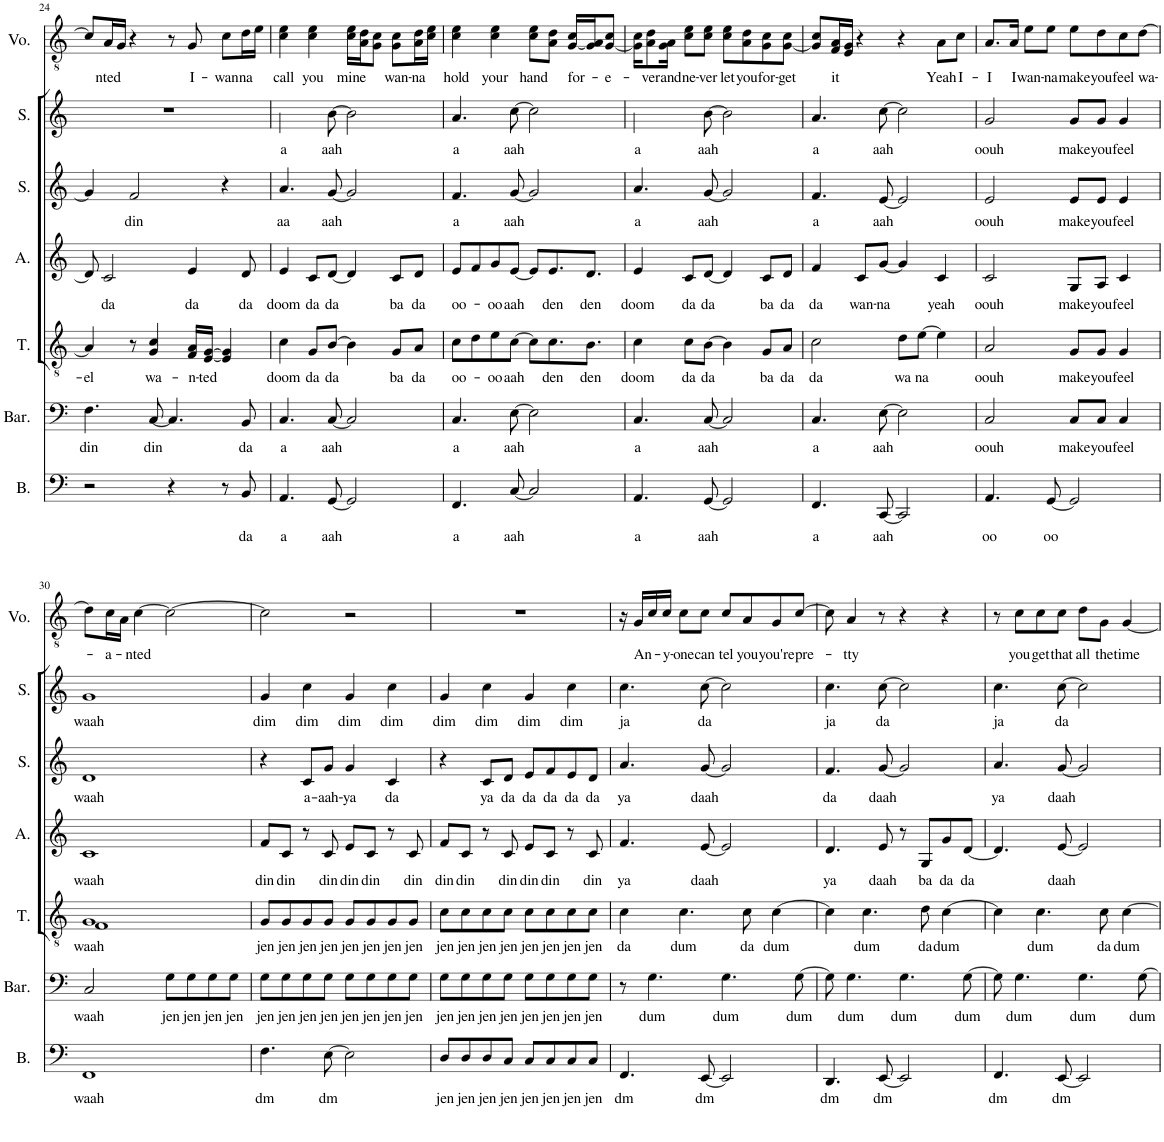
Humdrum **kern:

**kern	**text	**kern	**text	**kern	**text	**kern	**text	**kern	**text	**kern	**text	**kern	**text
*part7	*part7	*part6	*part6	*part5	*part5	*part4	*part4	*part3	*part3	*part2	*part2	*part1	*part1
*staff7	*staff7	*staff6	*staff6	*staff5	*staff5	*staff4	*staff4	*staff3	*staff3	*staff2	*staff2	*staff1	*staff1
*I"Bass	*	*I"Baritone	*	*I"Tenor	*	*I"Alto	*	*I"Soprano	*	*I"Soprano	*	*I"Voice	*
*I'B.	*	*I'Bar.	*	*I'T.	*	*I'A.	*	*I'S.	*	*I'S.	*	*I'Vo.	*
!!LO:PB:g=z
*clefF4	*	*clefF4	*	*clefGv2	*	*clefG2	*	*clefG2	*	*clefG2	*	*clefGv2	*
*k[]	*	*k[]	*	*k[]	*	*k[]	*	*k[]	*	*k[]	*	*k[]	*
*M4/4	*	*M4/4	*	*M4/4	*	*M4/4	*	*M4/4	*	*M4/4	*	*M4/4	*
=24	=24	=24	=24	=24	=24	=24	=24	=24	=24	=24	=24	=24	=24
!	!	!	!LO:LY:b	!	!LO:LY:b	!	!	!	!	!	!	!	!
2r	.	4.F\	din	4A/]	-el	8d/]	.	4g/]	.	1r	.	8c/L]	.
!	!	!	!	!	!	!	!LO:LY:b	!	!	!	!	!	!LO:LY:b
.	.	.	.	.	.	2c/	da	.	.	.	.	16A/L	nted
.	.	.	.	.	.	.	.	.	.	.	.	16G/JJ	.
!	!	!	!	!	!	!	!	!	!LO:LY:b	!	!	!	!
.	.	.	.	8r	.	.	.	2f/	din	.	.	4r	.
!	!	!	!LO:LY:b	!	!LO:LY:b	!	!	!	!	!	!	!	!
.	.	[8C/	din	4G/ 4c/	wa-	.	.	.	.	.	.	.	.
4r	.	4.C/]	.	.	.	.	.	.	.	.	.	8r	.
!	!	!	!	!	!LO:LY:b	!	!LO:LY:b	!	!	!	!	!	!LO:LY:b
.	.	.	.	16F/ 16A/LL	-n-	4e/	da	.	.	.	.	8G/	I-
!	!	!	!	!	!LO:LY:b	!	!	!	!	!	!	!	!
.	.	.	.	[16E/ [16G/JJ	-ted	.	.	.	.	.	.	.	.
!	!	!	!	!	!	!	!	!	!	!	!	!	!LO:LY:b
8r	.	.	.	4E/] 4G/]	.	.	.	4r	.	.	.	8c\L	-wan
!	!LO:LY:b	!	!LO:LY:b	!	!	!	!LO:LY:b	!	!	!	!	!	!LO:LY:b
8BB/	da	8BB/	da	.	.	8d/	da	.	.	.	.	16d\L	na
.	.	.	.	.	.	.	.	.	.	.	.	16e\JJ	.
=25	=25	=25	=25	=25	=25	=25	=25	=25	=25	=25	=25	=25	=25
!	!LO:LY:b	!	!LO:LY:b	!	!LO:LY:b	!	!LO:LY:b	!	!LO:LY:b	!	!LO:LY:b	!	!LO:LY:b
4.AA/	a	4.C/	a	4c\	doom	4e/	doom	4.a/	aa	4.cc\	a	4c\ 4e\	call
!	!	!	!	!	!LO:LY:b	!	!LO:LY:b	!	!	!	!	!	!LO:LY:b
.	.	.	.	8G/L	da	8c/L	da	.	.	.	.	4c\ 4e\	you
!	!LO:LY:b	!	!LO:LY:b	!	!LO:LY:b	!	!LO:LY:b	!	!LO:LY:b	!	!LO:LY:b	!	!
[8GG/	aah	[8C/	aah	[8B/J	da	[8d/J	da	[8g/	aah	[8b\	aah	.	.
!	!	!	!	!	!	!	!	!	!	!	!	!	!LO:LY:b
2GG/]	.	2C/]	.	4B\]	.	4d/]	.	2g/]	.	2b\]	.	16c\ 16e\LL	mine
.	.	.	.	.	.	.	.	.	.	.	.	16A\ 16d\J	.
.	.	.	.	.	.	.	.	.	.	.	.	8G\ 8c\J	.
!	!	!	!	!	!LO:LY:b	!	!LO:LY:b	!	!	!	!	!	!LO:LY:b
.	.	.	.	8G/L	ba	8c/L	ba	.	.	.	.	8G\ 8c\L	wan-
!	!	!	!	!	!LO:LY:b	!	!LO:LY:b	!	!	!	!	!	!LO:LY:b
.	.	.	.	8A/J	da	8d/J	da	.	.	.	.	16A\ 16d\L	-na
.	.	.	.	.	.	.	.	.	.	.	.	16c\ 16e\JJ	.
=26	=26	=26	=26	=26	=26	=26	=26	=26	=26	=26	=26	=26	=26
!	!LO:LY:b	!	!LO:LY:b	!	!LO:LY:b	!	!LO:LY:b	!	!LO:LY:b	!	!LO:LY:b	!	!LO:LY:b
4.FF/	a	4.C/	a	8c\L	oo-	8e/L	oo-	4.f/	a	4.a/	a	4c\ 4e\	hold
.	.	.	.	8d\	.	8f/	.	.	.	.	.	.	.
!	!	!	!	!	!LO:LY:b	!	!LO:LY:b	!	!	!	!	!	!LO:LY:b
.	.	.	.	8e\	-oo	8g/	oo	.	.	.	.	4c\ 4e\	your
!	!LO:LY:b	!	!LO:LY:b	!	!LO:LY:b	!	!LO:LY:b	!	!LO:LY:b	!	!LO:LY:b	!	!
[8C/	aah	[8E\	aah	[8c\J	aah	[8e/J	aah	[8g/	aah	[8cc\	aah	.	.
!	!	!	!	!	!	!	!	!	!	!	!	!	!LO:LY:b
2C/]	.	2E\]	.	8c\L]	.	8e/L]	.	2g/]	.	2cc\]	.	8c\ 8e\L	hand
!	!	!	!	!	!LO:LY:b	!	!LO:LY:b	!	!	!	!	!	!
.	.	.	.	8.c\	den	8.e/	den	.	.	.	.	8A\ 8d\J	.
!	!	!	!	!	!	!	!	!	!	!	!	!	!LO:LY:b
.	.	.	.	.	.	.	.	.	.	.	.	[16G/ 16c/LL	for-
!	!	!	!	!	!LO:LY:b	!	!LO:LY:b	!	!	!	!	!	!
.	.	.	.	8.B\J	den	8.d/J	den	.	.	.	.	16G/] 16A/J	.
!	!	!	!	!	!	!	!	!	!	!	!	!	!LO:LY:b
.	.	.	.	.	.	.	.	.	.	.	.	[8G/ 8c/J	-e-
=27	=27	=27	=27	=27	=27	=27	=27	=27	=27	=27	=27	=27	=27
!	!LO:LY:b	!	!LO:LY:b	!	!LO:LY:b	!	!LO:LY:b	!	!LO:LY:b	!	!LO:LY:b	!	!
4.AA/	a	4.C/	a	4c\	doom	4e/	doom	4.a/	a	4.cc\	a	16G\] 16c\KL	.
!	!	!	!	!	!	!	!	!	!	!	!	!	!LO:LY:b
.	.	.	.	.	.	.	.	.	.	.	.	8A\ 8d\	-ver
!	!	!	!	!	!	!	!	!	!	!	!	!	!LO:LY:b
.	.	.	.	.	.	.	.	.	.	.	.	16G\ 16A\Jk	and
!	!	!	!	!	!LO:LY:b	!	!LO:LY:b	!	!	!	!	!	!LO:LY:b
.	.	.	.	8c\L	da	8c/L	da	.	.	.	.	8c\ 8e\L	ne-
!	!LO:LY:b	!	!LO:LY:b	!	!LO:LY:b	!	!LO:LY:b	!	!LO:LY:b	!	!LO:LY:b	!	!LO:LY:b
[8GG/	aah	[8C/	aah	[8B\J	da	[8d/J	da	[8g/	aah	[8b\	aah	8c\ 8e\J	-ver
!	!	!	!	!	!	!	!	!	!	!	!	!	!LO:LY:b
2GG/]	.	2C/]	.	4B\]	.	4d/]	.	2g/]	.	2b\]	.	8c\ 8e\L	let
!	!	!	!	!	!	!	!	!	!	!	!	!	!LO:LY:b
.	.	.	.	.	.	.	.	.	.	.	.	8A\ 8d\	you
!	!	!	!	!	!LO:LY:b	!	!LO:LY:b	!	!	!	!	!	!LO:LY:b
.	.	.	.	8G/L	ba	8c/L	ba	.	.	.	.	8G\ 8c\	for-
!	!	!	!	!	!LO:LY:b	!	!LO:LY:b	!	!	!	!	!	!LO:LY:b
.	.	.	.	8A/J	da	8d/J	da	.	.	.	.	[8G\ 8c\J	-get
=28	=28	=28	=28	=28	=28	=28	=28	=28	=28	=28	=28	=28	=28
!	!LO:LY:b	!	!LO:LY:b	!	!LO:LY:b	!	!LO:LY:b	!	!LO:LY:b	!	!LO:LY:b	!	!
4.FF/	a	4.C/	a	2c\	da	4f/	da	4.f/	a	4.a/	a	8G/] 8c/L	.
!	!	!	!	!	!	!	!	!	!	!	!	!	!LO:LY:b
.	.	.	.	.	.	.	.	.	.	.	.	16F/ 16A/L	it
.	.	.	.	.	.	.	.	.	.	.	.	16E/ 16G/JJ	.
!	!	!	!	!	!	!	!LO:LY:b	!	!	!	!	!	!
.	.	.	.	.	.	8c/L	wan-	.	.	.	.	4r	.
!	!LO:LY:b	!	!LO:LY:b	!	!	!	!LO:LY:b	!	!LO:LY:b	!	!LO:LY:b	!	!
[8CC/	aah	[8E\	aah	.	.	[8g/J	-na	[8e/	aah	[8cc\	aah	.	.
!	!	!	!	!	!LO:LY:b	!	!	!	!	!	!	!	!
2CC/]	.	2E\]	.	8d\L	wa	4g/]	.	2e/]	.	2cc\]	.	4r	.
!	!	!	!	!	!LO:LY:b	!	!	!	!	!	!	!	!
.	.	.	.	[8e\J	na	.	.	.	.	.	.	.	.
!	!	!	!	!	!	!	!LO:LY:b	!	!	!	!	!	!LO:LY:b
.	.	.	.	4e\]	.	4c/	yeah	.	.	.	.	8A\L	Yeah
!	!	!	!	!	!	!	!	!	!	!	!	!	!LO:LY:b
.	.	.	.	.	.	.	.	.	.	.	.	8c\J	I-
=29	=29	=29	=29	=29	=29	=29	=29	=29	=29	=29	=29	=29	=29
!	!LO:LY:b	!	!LO:LY:b	!	!LO:LY:b	!	!LO:LY:b	!	!LO:LY:b	!	!LO:LY:b	!	!LO:LY:b
4.AA/	oo	2C/	oouh	2A/	oouh	2c/	oouh	2e/	oouh	2g/	oouh	8.A/L	-I
!	!	!	!	!	!	!	!	!	!	!	!	!	!LO:LY:b
.	.	.	.	.	.	.	.	.	.	.	.	16A/Jk	I
!	!	!	!	!	!	!	!	!	!	!	!	!	!LO:LY:b
.	.	.	.	.	.	.	.	.	.	.	.	8e\L	wan-
!	!LO:LY:b	!	!	!	!	!	!	!	!	!	!	!	!LO:LY:b
[8GG/	oo	.	.	.	.	.	.	.	.	.	.	8e\J	-na
!	!	!	!LO:LY:b	!	!LO:LY:b	!	!LO:LY:b	!	!LO:LY:b	!	!LO:LY:b	!	!LO:LY:b
2GG/]	.	8C/L	make	8G/L	make	8G/L	make	8e/L	make	8g/L	make	8e\L	make
!	!	!	!LO:LY:b	!	!LO:LY:b	!	!LO:LY:b	!	!LO:LY:b	!	!LO:LY:b	!	!LO:LY:b
.	.	8C/J	you	8G/J	you	8A/J	you	8e/J	you	8g/J	you	8d\	you
!	!	!	!LO:LY:b	!	!LO:LY:b	!	!LO:LY:b	!	!LO:LY:b	!	!LO:LY:b	!	!LO:LY:b
.	.	4C/	feel	4G/	feel	4c/	feel	4e/	feel	4g/	feel	8c\	feel
!	!	!	!	!	!	!	!	!	!	!	!	!	!LO:LY:b
.	.	.	.	.	.	.	.	.	.	.	.	[8d\J	wa-
!!LO:LB:g=z
=30	=30	=30	=30	=30	=30	=30	=30	=30	=30	=30	=30	=30	=30
!	!LO:LY:b	!	!LO:LY:b	!	!LO:LY:b	!	!LO:LY:b	!	!LO:LY:b	!	!LO:LY:b	!	!
*	*	*	*	*^	*	*	*	*	*	*	*	*	*
1FF	waah	2C/	waah	1G	1F	waah	1c	waah	1d	waah	1g	waah	8d\L]	.
!	!	!	!	!	!	!	!	!	!	!	!	!	!	!LO:LY:b
.	.	.	.	.	.	.	.	.	.	.	.	.	16c\L	-a-
.	.	.	.	.	.	.	.	.	.	.	.	.	16A\JJ	.
!	!	!	!	!	!	!	!	!	!	!	!	!	!	!LO:LY:b
.	.	.	.	.	.	.	.	.	.	.	.	.	[4c\	-nted
!	!	!	!LO:LY:b	!	!	!	!	!	!	!	!	!	!	!
.	.	8G\L	jen	.	.	.	.	.	.	.	.	.	2c\_	.
!	!	!	!LO:LY:b	!	!	!	!	!	!	!	!	!	!	!
.	.	8G\	jen	.	.	.	.	.	.	.	.	.	.	.
!	!	!	!LO:LY:b	!	!	!	!	!	!	!	!	!	!	!
.	.	8G\	jen	.	.	.	.	.	.	.	.	.	.	.
!	!	!	!LO:LY:b	!	!	!	!	!	!	!	!	!	!	!
.	.	8G\J	jen	.	.	.	.	.	.	.	.	.	.	.
*	*	*	*	*v	*v	*	*	*	*	*	*	*	*	*
=31	=31	=31	=31	=31	=31	=31	=31	=31	=31	=31	=31	=31	=31
!	!LO:LY:b	!	!LO:LY:b	!	!LO:LY:b	!	!LO:LY:b	!	!	!	!LO:LY:b	!	!
4.F\	dm	8G\L	jen	8G/L	jen	8f/L	din	4r	.	4g/	dim	2c\]	.
!	!	!	!LO:LY:b	!	!LO:LY:b	!	!LO:LY:b	!	!	!	!	!	!
.	.	8G\	jen	8G/	jen	8c/J	din	.	.	.	.	.	.
!	!	!	!LO:LY:b	!	!LO:LY:b	!	!	!	!LO:LY:b	!	!LO:LY:b	!	!
.	.	8G\	jen	8G/	jen	8r	.	8c/L	a-	4cc\	dim	.	.
!	!LO:LY:b	!	!LO:LY:b	!	!LO:LY:b	!	!LO:LY:b	!	!LO:LY:b	!	!	!	!
[8E\	dm	8G\J	jen	8G/J	jen	8c/	din	8g/J	-aah-	.	.	.	.
!	!	!	!LO:LY:b	!	!LO:LY:b	!	!LO:LY:b	!	!LO:LY:b	!	!LO:LY:b	!	!
2E\]	.	8G\L	jen	8G/L	jen	8e/L	din	4g/	-ya	4g/	dim	2r	.
!	!	!	!LO:LY:b	!	!LO:LY:b	!	!LO:LY:b	!	!	!	!	!	!
.	.	8G\	jen	8G/	jen	8c/J	din	.	.	.	.	.	.
!	!	!	!LO:LY:b	!	!LO:LY:b	!	!	!	!LO:LY:b	!	!LO:LY:b	!	!
.	.	8G\	jen	8G/	jen	8r	.	4c/	da	4cc\	dim	.	.
!	!	!	!LO:LY:b	!	!LO:LY:b	!	!LO:LY:b	!	!	!	!	!	!
.	.	8G\J	jen	8G/J	jen	8c/	din	.	.	.	.	.	.
=32	=32	=32	=32	=32	=32	=32	=32	=32	=32	=32	=32	=32	=32
!	!LO:LY:b	!	!LO:LY:b	!	!LO:LY:b	!	!LO:LY:b	!	!	!	!LO:LY:b	!	!
8D/L	jen	8G\L	jen	8c\L	jen	8f/L	din	4r	.	4g/	dim	1r	.
!	!LO:LY:b	!	!LO:LY:b	!	!LO:LY:b	!	!LO:LY:b	!	!	!	!	!	!
8D/	jen	8G\	jen	8c\	jen	8c/J	din	.	.	.	.	.	.
!	!LO:LY:b	!	!LO:LY:b	!	!LO:LY:b	!	!	!	!LO:LY:b	!	!LO:LY:b	!	!
8D/	jen	8G\	jen	8c\	jen	8r	.	8c/L	ya	4cc\	dim	.	.
!	!LO:LY:b	!	!LO:LY:b	!	!LO:LY:b	!	!LO:LY:b	!	!LO:LY:b	!	!	!	!
8C/J	jen	8G\J	jen	8c\J	jen	8c/	din	8d/J	da	.	.	.	.
!	!LO:LY:b	!	!LO:LY:b	!	!LO:LY:b	!	!LO:LY:b	!	!LO:LY:b	!	!LO:LY:b	!	!
8C/L	jen	8G\L	jen	8c\L	jen	8e/L	din	8e/L	da	4g/	dim	.	.
!	!LO:LY:b	!	!LO:LY:b	!	!LO:LY:b	!	!LO:LY:b	!	!LO:LY:b	!	!	!	!
8C/	jen	8G\	jen	8c\	jen	8c/J	din	8f/	da	.	.	.	.
!	!LO:LY:b	!	!LO:LY:b	!	!LO:LY:b	!	!	!	!LO:LY:b	!	!LO:LY:b	!	!
8C/	jen	8G\	jen	8c\	jen	8r	.	8e/	da	4cc\	dim	.	.
!	!LO:LY:b	!	!LO:LY:b	!	!LO:LY:b	!	!LO:LY:b	!	!LO:LY:b	!	!	!	!
8C/J	jen	8G\J	jen	8c\J	jen	8c/	din	8d/J	da	.	.	.	.
=33	=33	=33	=33	=33	=33	=33	=33	=33	=33	=33	=33	=33	=33
!	!LO:LY:b	!	!	!	!LO:LY:b	!	!LO:LY:b	!	!LO:LY:b	!	!LO:LY:b	!	!
4.FF/	dm	8r	.	4c\	da	4.f/	ya	4.a/	ya	4.cc\	ja	16r	.
!	!	!	!	!	!	!	!	!	!	!	!	!	!LO:LY:b
.	.	.	.	.	.	.	.	.	.	.	.	16G/LL	An-
!	!	!	!LO:LY:b	!	!	!	!	!	!	!	!	!	!
.	.	4.G\	dum	.	.	.	.	.	.	.	.	16c/	.
!	!	!	!	!	!	!	!	!	!	!	!	!	!LO:LY:b
.	.	.	.	.	.	.	.	.	.	.	.	16c/JJ	y-
!	!	!	!	!	!LO:LY:b	!	!	!	!	!	!	!	!LO:LY:b
.	.	.	.	4.c\	dum	.	.	.	.	.	.	8c\L	-one
!	!LO:LY:b	!	!	!	!	!	!LO:LY:b	!	!LO:LY:b	!	!LO:LY:b	!	!LO:LY:b
[8EE/	dm	.	.	.	.	[8e/	daah	[8g/	daah	[8cc\	da	8c\J	can
!	!	!	!LO:LY:b	!	!	!	!	!	!	!	!	!	!LO:LY:b
2EE/]	.	4.G\	dum	.	.	2e/]	.	2g/]	.	2cc\]	.	8c/L	tel
!	!	!	!	!	!LO:LY:b	!	!	!	!	!	!	!	!LO:LY:b
.	.	.	.	8c\	da	.	.	.	.	.	.	8A/	you
!	!	!	!	!	!LO:LY:b	!	!	!	!	!	!	!	!LO:LY:b
.	.	.	.	[4c\	dum	.	.	.	.	.	.	8G/	you're
!	!	!	!LO:LY:b	!	!	!	!	!	!	!	!	!	!LO:LY:b
.	.	[8G\	dum	.	.	.	.	.	.	.	.	[8c/J	pre-
=34	=34	=34	=34	=34	=34	=34	=34	=34	=34	=34	=34	=34	=34
!	!LO:LY:b	!	!	!	!	!	!LO:LY:b	!	!LO:LY:b	!	!LO:LY:b	!	!
4.DD/	dm	8G\]	.	4c\]	.	4.d/	ya	4.f/	da	4.cc\	ja	8c\]	.
!	!	!	!LO:LY:b	!	!	!	!	!	!	!	!	!	!LO:LY:b
.	.	4.G\	dum	.	.	.	.	.	.	.	.	4A/	-tty
!	!	!	!	!	!LO:LY:b	!	!	!	!	!	!	!	!
.	.	.	.	4.c\	dum	.	.	.	.	.	.	.	.
!	!LO:LY:b	!	!	!	!	!	!LO:LY:b	!	!LO:LY:b	!	!LO:LY:b	!	!
[8EE/	dm	.	.	.	.	8e/	daah	[8g/	daah	[8cc\	da	8r	.
!	!	!	!LO:LY:b	!	!	!	!	!	!	!	!	!	!
2EE/]	.	4.G\	dum	.	.	8r	.	2g/]	.	2cc\]	.	4r	.
!	!	!	!	!	!LO:LY:b	!	!LO:LY:b	!	!	!	!	!	!
.	.	.	.	8d\	da	8G/L	ba	.	.	.	.	.	.
!	!	!	!	!	!LO:LY:b	!	!LO:LY:b	!	!	!	!	!	!
.	.	.	.	[4c\	dum	8g/	da	.	.	.	.	4r	.
!	!	!	!LO:LY:b	!	!	!	!LO:LY:b	!	!	!	!	!	!
.	.	[8G\	dum	.	.	[8d/J	da	.	.	.	.	.	.
=35	=35	=35	=35	=35	=35	=35	=35	=35	=35	=35	=35	=35	=35
!	!LO:LY:b	!	!	!	!	!	!	!	!LO:LY:b	!	!LO:LY:b	!	!
4.FF/	dm	8G\]	.	4c\]	.	4.d/]	.	4.a/	ya	4.cc\	ja	8r	.
!	!	!	!LO:LY:b	!	!	!	!	!	!	!	!	!	!LO:LY:b
.	.	4.G\	dum	.	.	.	.	.	.	.	.	8c\L	you
!	!	!	!	!	!LO:LY:b	!	!	!	!	!	!	!	!LO:LY:b
.	.	.	.	4.c\	dum	.	.	.	.	.	.	8c\	get
!	!LO:LY:b	!	!	!	!	!	!LO:LY:b	!	!LO:LY:b	!	!LO:LY:b	!	!LO:LY:b
[8EE/	dm	.	.	.	.	[8e/	daah	[8g/	daah	[8cc\	da	8c\J	that
!	!	!	!LO:LY:b	!	!	!	!	!	!	!	!	!	!LO:LY:b
2EE/]	.	4.G\	dum	.	.	2e/]	.	2g/]	.	2cc\]	.	8d\L	all
!	!	!	!	!	!LO:LY:b	!	!	!	!	!	!	!	!LO:LY:b
.	.	.	.	8c\	da	.	.	.	.	.	.	8G\J	the
!	!	!	!	!	!LO:LY:b	!	!	!	!	!	!	!	!LO:LY:b
.	.	.	.	[4c\	dum	.	.	.	.	.	.	[4G/	time
!	!	!	!LO:LY:b	!	!	!	!	!	!	!	!	!	!
.	.	[8G\	dum	.	.	.	.	.	.	.	.	.	.
=	=	=	=	=	=	=	=	=	=	=	=	=	=
*-	*-	*-	*-	*-	*-	*-	*-	*-	*-	*-	*-	*-	*-
